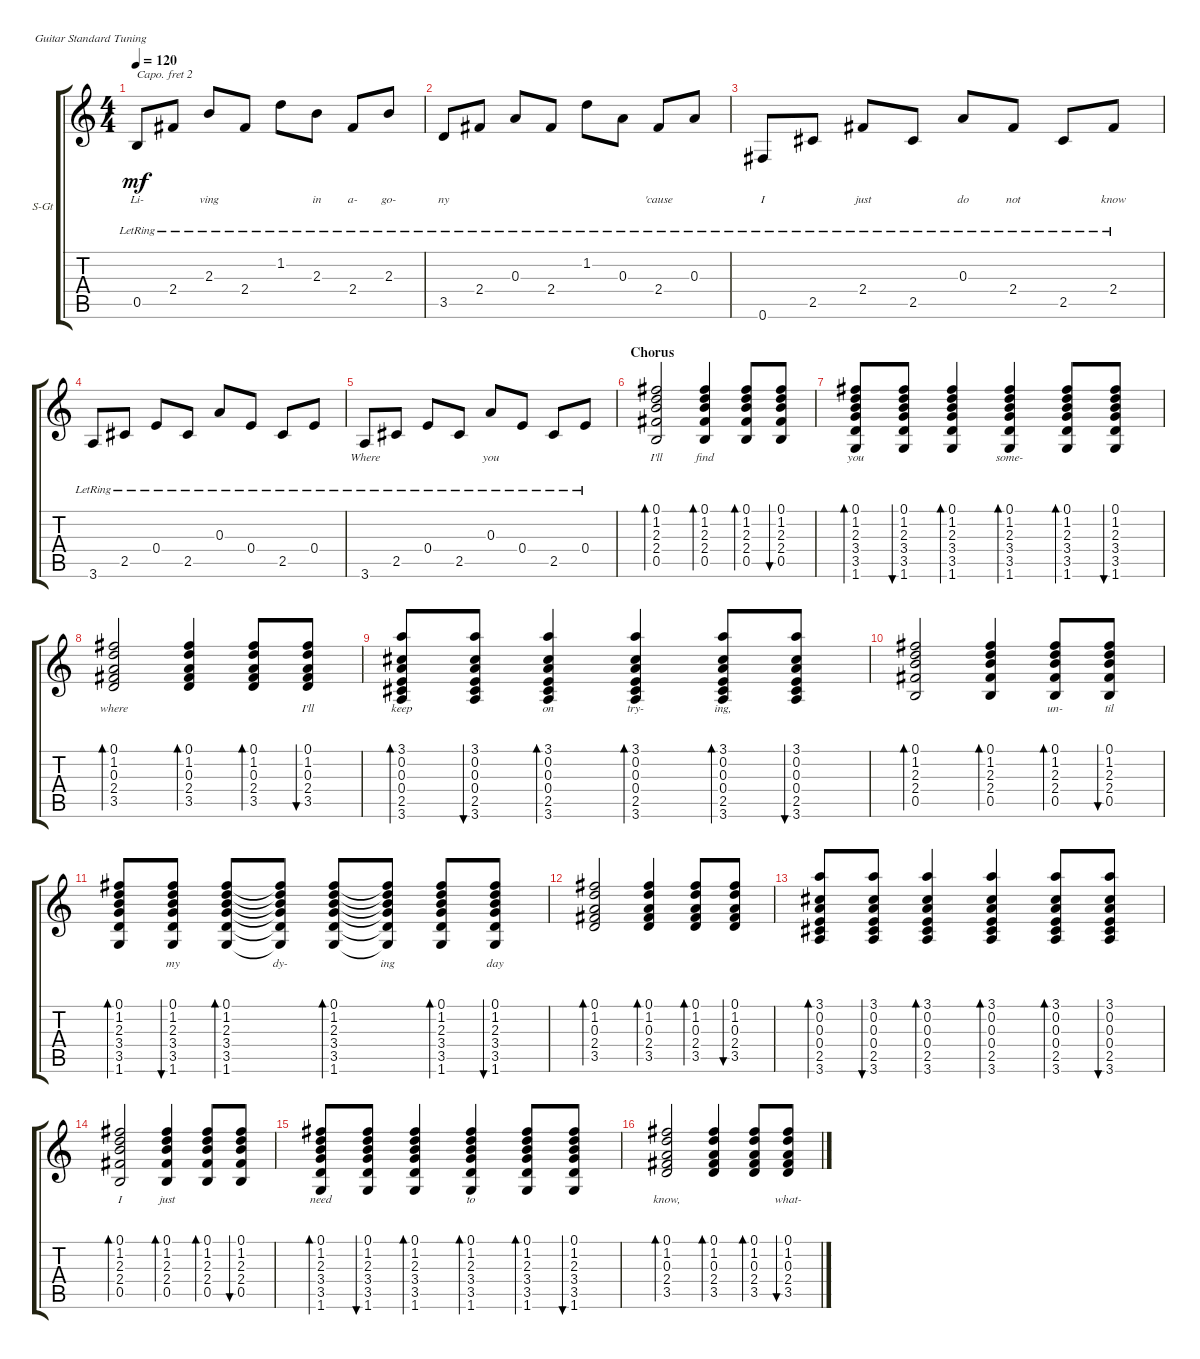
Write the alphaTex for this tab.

\defaultSystemsLayout 4
\bracketExtendMode groupsimilarinstruments
\firstSystemTrackNameOrientation horizontal
\otherSystemsTrackNameOrientation horizontal
\track ("Steel Guitar" "S-Gt") {instrument acousticguitarsteel}
\staff {score tabs}
\capo 2
\tuning (E4 B3 G3 D3 A2 E2)
\ts (4 4)
\tempo 120
\clef g2
\ks c
0.5{lr}.8{lyrics (0 "Li-") lyrics (1 "") lyrics (2 "") lyrics (3 "") lyrics (4 "") dy mf} 2.4{lr}.8{lyrics (0 "") lyrics (1 "") lyrics (2 "") lyrics (3 "") lyrics (4 "")} 2.3{lr}.8{lyrics (0 "ving") lyrics (1 "") lyrics (2 "") lyrics (3 "") lyrics (4 "")} 2.4{lr}.8{lyrics (0 "") lyrics (1 "") lyrics (2 "") lyrics (3 "") lyrics (4 "")} 1.2{lr}.8{lyrics (0 "") lyrics (1 "") lyrics (2 "") lyrics (3 "") lyrics (4 "")} 2.3{lr}.8{lyrics (0 "in") lyrics (1 "") lyrics (2 "") lyrics (3 "") lyrics (4 "")} 2.4{lr}.8{lyrics (0 "a-") lyrics (1 "") lyrics (2 "") lyrics (3 "") lyrics (4 "")} 2.3{lr}.8{lyrics (0 "go-") lyrics (1 "") lyrics (2 "") lyrics (3 "") lyrics (4 "")} |
3.5{lr}.8{lyrics (0 "ny") lyrics (1 "") lyrics (2 "") lyrics (3 "") lyrics (4 "")} 2.4{lr}.8{lyrics (0 "") lyrics (1 "") lyrics (2 "") lyrics (3 "") lyrics (4 "")} 0.3{lr}.8{lyrics (0 "") lyrics (1 "") lyrics (2 "") lyrics (3 "") lyrics (4 "")} 2.4{lr}.8{lyrics (0 "") lyrics (1 "") lyrics (2 "") lyrics (3 "") lyrics (4 "")} 1.2{lr}.8{lyrics (0 "") lyrics (1 "") lyrics (2 "") lyrics (3 "") lyrics (4 "")} 0.3{lr}.8{lyrics (0 "") lyrics (1 "") lyrics (2 "") lyrics (3 "") lyrics (4 "")} 2.4{lr}.8{lyrics (0 "'cause") lyrics (1 "") lyrics (2 "") lyrics (3 "") lyrics (4 "")} 0.3{lr}.8{lyrics (0 "") lyrics (1 "") lyrics (2 "") lyrics (3 "") lyrics (4 "")} |
0.6{lr}.8{lyrics (0 "I") lyrics (1 "") lyrics (2 "") lyrics (3 "") lyrics (4 "")} 2.5{lr}.8{lyrics (0 "") lyrics (1 "") lyrics (2 "") lyrics (3 "") lyrics (4 "")} 2.4{lr}.8{lyrics (0 "just") lyrics (1 "") lyrics (2 "") lyrics (3 "") lyrics (4 "")} 2.5{lr}.8{lyrics (0 "") lyrics (1 "") lyrics (2 "") lyrics (3 "") lyrics (4 "")} 0.3{lr}.8{lyrics (0 "do") lyrics (1 "") lyrics (2 "") lyrics (3 "") lyrics (4 "")} 2.4{lr}.8{lyrics (0 "not") lyrics (1 "") lyrics (2 "") lyrics (3 "") lyrics (4 "")} 2.5{lr}.8{lyrics (0 "") lyrics (1 "") lyrics (2 "") lyrics (3 "") lyrics (4 "")} 2.4{lr}.8{lyrics (0 "know") lyrics (1 "") lyrics (2 "") lyrics (3 "") lyrics (4 "")} |
3.6{lr}.8{lyrics (0 "") lyrics (1 "") lyrics (2 "") lyrics (3 "") lyrics (4 "")} 2.5{lr}.8{lyrics (0 "") lyrics (1 "") lyrics (2 "") lyrics (3 "") lyrics (4 "")} 0.4{lr}.8{lyrics (0 "") lyrics (1 "") lyrics (2 "") lyrics (3 "") lyrics (4 "")} 2.5{lr}.8{lyrics (0 "") lyrics (1 "") lyrics (2 "") lyrics (3 "") lyrics (4 "")} 0.3{lr}.8{lyrics (0 "") lyrics (1 "") lyrics (2 "") lyrics (3 "") lyrics (4 "")} 0.4{lr}.8{lyrics (0 "") lyrics (1 "") lyrics (2 "") lyrics (3 "") lyrics (4 "")} 2.5{lr}.8{lyrics (0 "") lyrics (1 "") lyrics (2 "") lyrics (3 "") lyrics (4 "")} 0.4{lr}.8{lyrics (0 "") lyrics (1 "") lyrics (2 "") lyrics (3 "") lyrics (4 "")} |
3.6{lr}.8{lyrics (0 "Where") lyrics (1 "") lyrics (2 "") lyrics (3 "") lyrics (4 "")} 2.5{lr}.8{lyrics (0 "") lyrics (1 "") lyrics (2 "") lyrics (3 "") lyrics (4 "")} 0.4{lr}.8{lyrics (0 "") lyrics (1 "") lyrics (2 "") lyrics (3 "") lyrics (4 "")} 2.5{lr}.8{lyrics (0 "") lyrics (1 "") lyrics (2 "") lyrics (3 "") lyrics (4 "")} 0.3{lr}.8{lyrics (0 "you") lyrics (1 "") lyrics (2 "") lyrics (3 "") lyrics (4 "")} 0.4{lr}.8{lyrics (0 "") lyrics (1 "") lyrics (2 "") lyrics (3 "") lyrics (4 "")} 2.5{lr}.8{lyrics (0 "") lyrics (1 "") lyrics (2 "") lyrics (3 "") lyrics (4 "")} 0.4{lr}.8{lyrics (0 "") lyrics (1 "") lyrics (2 "") lyrics (3 "") lyrics (4 "")} |
\section ("" "Chorus")
(0.5 2.4 2.3 1.2 0.1).2{bd 30 lyrics (0 "I'll") lyrics (1 "") lyrics (2 "") lyrics (3 "") lyrics (4 "")} (1.2 0.1 2.3 2.4 0.5).4{bd 30 lyrics (0 "find") lyrics (1 "") lyrics (2 "") lyrics (3 "") lyrics (4 "")} (0.5 2.4 2.3 1.2 0.1).8{bd 30 lyrics (0 "") lyrics (1 "") lyrics (2 "") lyrics (3 "") lyrics (4 "")} (0.5 2.4 2.3 1.2 0.1).8{bu 30 lyrics (0 "") lyrics (1 "") lyrics (2 "") lyrics (3 "") lyrics (4 "")} |
(1.6 3.5 3.4 2.3 1.2 0.1).8{bd 30 lyrics (0 "you") lyrics (1 "") lyrics (2 "") lyrics (3 "") lyrics (4 "")} (3.5 1.6 3.4 2.3 1.2 0.1).8{bu 30 lyrics (0 "") lyrics (1 "") lyrics (2 "") lyrics (3 "") lyrics (4 "")} (3.4 1.6 3.5 2.3 1.2 0.1).4{bd 30 lyrics (0 "") lyrics (1 "") lyrics (2 "") lyrics (3 "") lyrics (4 "")} (2.3 1.6 3.5 3.4 1.2 0.1).4{bd 30 lyrics (0 "some-") lyrics (1 "") lyrics (2 "") lyrics (3 "") lyrics (4 "")} (3.5 1.6 3.4 2.3 1.2 0.1).8{bd 30 lyrics (0 "") lyrics (1 "") lyrics (2 "") lyrics (3 "") lyrics (4 "")} (3.4 1.6 3.5 2.3 1.2 0.1).8{bu 30 lyrics (0 "") lyrics (1 "") lyrics (2 "") lyrics (3 "") lyrics (4 "")} |
(3.5 2.4 0.3 1.2 0.1).2{bd 30 lyrics (0 "where") lyrics (1 "") lyrics (2 "") lyrics (3 "") lyrics (4 "")} (0.1 1.2 0.3 2.4 3.5).4{bd 30 lyrics (0 "") lyrics (1 "") lyrics (2 "") lyrics (3 "") lyrics (4 "")} (0.1 1.2 0.3 2.4 3.5).8{bd 30 lyrics (0 "") lyrics (1 "") lyrics (2 "") lyrics (3 "") lyrics (4 "")} (0.1 1.2 0.3 2.4 3.5).8{bu 30 lyrics (0 "I'll") lyrics (1 "") lyrics (2 "") lyrics (3 "") lyrics (4 "")} |
(3.6 2.5 0.4 0.3 0.2 3.1).8{bd 30 lyrics (0 "keep") lyrics (1 "") lyrics (2 "") lyrics (3 "") lyrics (4 "")} (3.6 2.5 0.4 0.3 0.2 3.1).8{bu 30 lyrics (0 "") lyrics (1 "") lyrics (2 "") lyrics (3 "") lyrics (4 "")} (3.6 2.5 0.4 0.3 0.2 3.1).4{bd 30 lyrics (0 "on") lyrics (1 "") lyrics (2 "") lyrics (3 "") lyrics (4 "")} (3.6 2.5 0.4 0.3 0.2 3.1).4{bd 30 lyrics (0 "try-") lyrics (1 "") lyrics (2 "") lyrics (3 "") lyrics (4 "")} (3.6 2.5 0.4 0.3 0.2 3.1).8{bd 30 lyrics (0 "ing,") lyrics (1 "") lyrics (2 "") lyrics (3 "") lyrics (4 "")} (3.6 2.5 0.4 0.3 0.2 3.1).8{bu 30 lyrics (0 "") lyrics (1 "") lyrics (2 "") lyrics (3 "") lyrics (4 "")} |
(0.5 2.4 2.3 1.2 0.1).2{bd 30 lyrics (0 "") lyrics (1 "") lyrics (2 "") lyrics (3 "") lyrics (4 "")} (1.2 0.1 2.3 2.4 0.5).4{bd 30 lyrics (0 "") lyrics (1 "") lyrics (2 "") lyrics (3 "") lyrics (4 "")} (0.5 2.4 2.3 1.2 0.1).8{bd 30 lyrics (0 "un-") lyrics (1 "") lyrics (2 "") lyrics (3 "") lyrics (4 "")} (0.5 2.4 2.3 1.2 0.1).8{bu 30 lyrics (0 "til") lyrics (1 "") lyrics (2 "") lyrics (3 "") lyrics (4 "")} |
(1.6 3.5 3.4 2.3 1.2 0.1).8{bd 30 lyrics (0 "") lyrics (1 "") lyrics (2 "") lyrics (3 "") lyrics (4 "")} (3.5 1.6 3.4 2.3 1.2 0.1).8{bu 30 lyrics (0 "my") lyrics (1 "") lyrics (2 "") lyrics (3 "") lyrics (4 "")} (3.4 1.6 3.5 2.3 1.2 0.1).8{bd 30 lyrics (0 "") lyrics (1 "") lyrics (2 "") lyrics (3 "") lyrics (4 "")} (1.6{t} 3.5{t} 3.4{t} 2.3{t} 1.2{t} 0.1{t}).8{lyrics (0 "dy-") lyrics (1 "") lyrics (2 "") lyrics (3 "") lyrics (4 "")} (2.3 1.6 3.5 3.4 1.2 0.1).8{bd 30 lyrics (0 "") lyrics (1 "") lyrics (2 "") lyrics (3 "") lyrics (4 "")} (0.1{t} 1.2{t} 2.3{t} 3.4{t} 3.5{t} 1.6{t}).8{lyrics (0 "ing") lyrics (1 "") lyrics (2 "") lyrics (3 "") lyrics (4 "")} (3.5 1.6 3.4 2.3 1.2 0.1).8{bd 30 lyrics (0 "") lyrics (1 "") lyrics (2 "") lyrics (3 "") lyrics (4 "")} (3.4 1.6 3.5 2.3 1.2 0.1).8{bu 30 lyrics (0 "day") lyrics (1 "") lyrics (2 "") lyrics (3 "") lyrics (4 "")} |
(3.5 2.4 0.3 1.2 0.1).2{bd 30 lyrics (0 "") lyrics (1 "") lyrics (2 "") lyrics (3 "") lyrics (4 "")} (0.1 1.2 0.3 2.4 3.5).4{bd 30 lyrics (0 "") lyrics (1 "") lyrics (2 "") lyrics (3 "") lyrics (4 "")} (0.1 1.2 0.3 2.4 3.5).8{bd 30 lyrics (0 "") lyrics (1 "") lyrics (2 "") lyrics (3 "") lyrics (4 "")} (0.1 1.2 0.3 2.4 3.5).8{bu 30 lyrics (0 "") lyrics (1 "") lyrics (2 "") lyrics (3 "") lyrics (4 "")} |
(3.6 2.5 0.4 0.3 0.2 3.1).8{bd 30 lyrics (0 "") lyrics (1 "") lyrics (2 "") lyrics (3 "") lyrics (4 "")} (3.6 2.5 0.4 0.3 0.2 3.1).8{bu 30 lyrics (0 "") lyrics (1 "") lyrics (2 "") lyrics (3 "") lyrics (4 "")} (3.6 2.5 0.4 0.3 0.2 3.1).4{bd 30 lyrics (0 "") lyrics (1 "") lyrics (2 "") lyrics (3 "") lyrics (4 "")} (3.6 2.5 0.4 0.3 0.2 3.1).4{bd 30 lyrics (0 "") lyrics (1 "") lyrics (2 "") lyrics (3 "") lyrics (4 "")} (3.6 2.5 0.4 0.3 0.2 3.1).8{bd 30 lyrics (0 "") lyrics (1 "") lyrics (2 "") lyrics (3 "") lyrics (4 "")} (3.6 2.5 0.4 0.3 0.2 3.1).8{bu 30 lyrics (0 "") lyrics (1 "") lyrics (2 "") lyrics (3 "") lyrics (4 "")} |
(0.5 2.4 2.3 1.2 0.1).2{bd 30 lyrics (0 "I") lyrics (1 "") lyrics (2 "") lyrics (3 "") lyrics (4 "")} (1.2 0.1 2.3 2.4 0.5).4{bd 30 lyrics (0 "just") lyrics (1 "") lyrics (2 "") lyrics (3 "") lyrics (4 "")} (0.5 2.4 2.3 1.2 0.1).8{bd 30 lyrics (0 "") lyrics (1 "") lyrics (2 "") lyrics (3 "") lyrics (4 "")} (0.5 2.4 2.3 1.2 0.1).8{bu 30 lyrics (0 "") lyrics (1 "") lyrics (2 "") lyrics (3 "") lyrics (4 "")} |
(1.6 3.5 3.4 2.3 1.2 0.1).8{bd 30 lyrics (0 "need") lyrics (1 "") lyrics (2 "") lyrics (3 "") lyrics (4 "")} (3.5 1.6 3.4 2.3 1.2 0.1).8{bu 30 lyrics (0 "") lyrics (1 "") lyrics (2 "") lyrics (3 "") lyrics (4 "")} (3.4 1.6 3.5 2.3 1.2 0.1).4{bd 30 lyrics (0 "") lyrics (1 "") lyrics (2 "") lyrics (3 "") lyrics (4 "")} (2.3 1.6 3.5 3.4 1.2 0.1).4{bd 30 lyrics (0 "to") lyrics (1 "") lyrics (2 "") lyrics (3 "") lyrics (4 "")} (3.5 1.6 3.4 2.3 1.2 0.1).8{bd 30 lyrics (0 "") lyrics (1 "") lyrics (2 "") lyrics (3 "") lyrics (4 "")} (3.4 1.6 3.5 2.3 1.2 0.1).8{bu 30 lyrics (0 "") lyrics (1 "") lyrics (2 "") lyrics (3 "") lyrics (4 "")} |
(3.5 2.4 0.3 1.2 0.1).2{bd 30 lyrics (0 "know,") lyrics (1 "") lyrics (2 "") lyrics (3 "") lyrics (4 "")} (0.1 1.2 0.3 2.4 3.5).4{bd 30 lyrics (0 "") lyrics (1 "") lyrics (2 "") lyrics (3 "") lyrics (4 "")} (0.1 1.2 0.3 2.4 3.5).8{bd 30 lyrics (0 "") lyrics (1 "") lyrics (2 "") lyrics (3 "") lyrics (4 "")} (0.1 1.2 0.3 2.4 3.5).8{bu 30 lyrics (0 "what-") lyrics (1 "") lyrics (2 "") lyrics (3 "") lyrics (4 "")}
